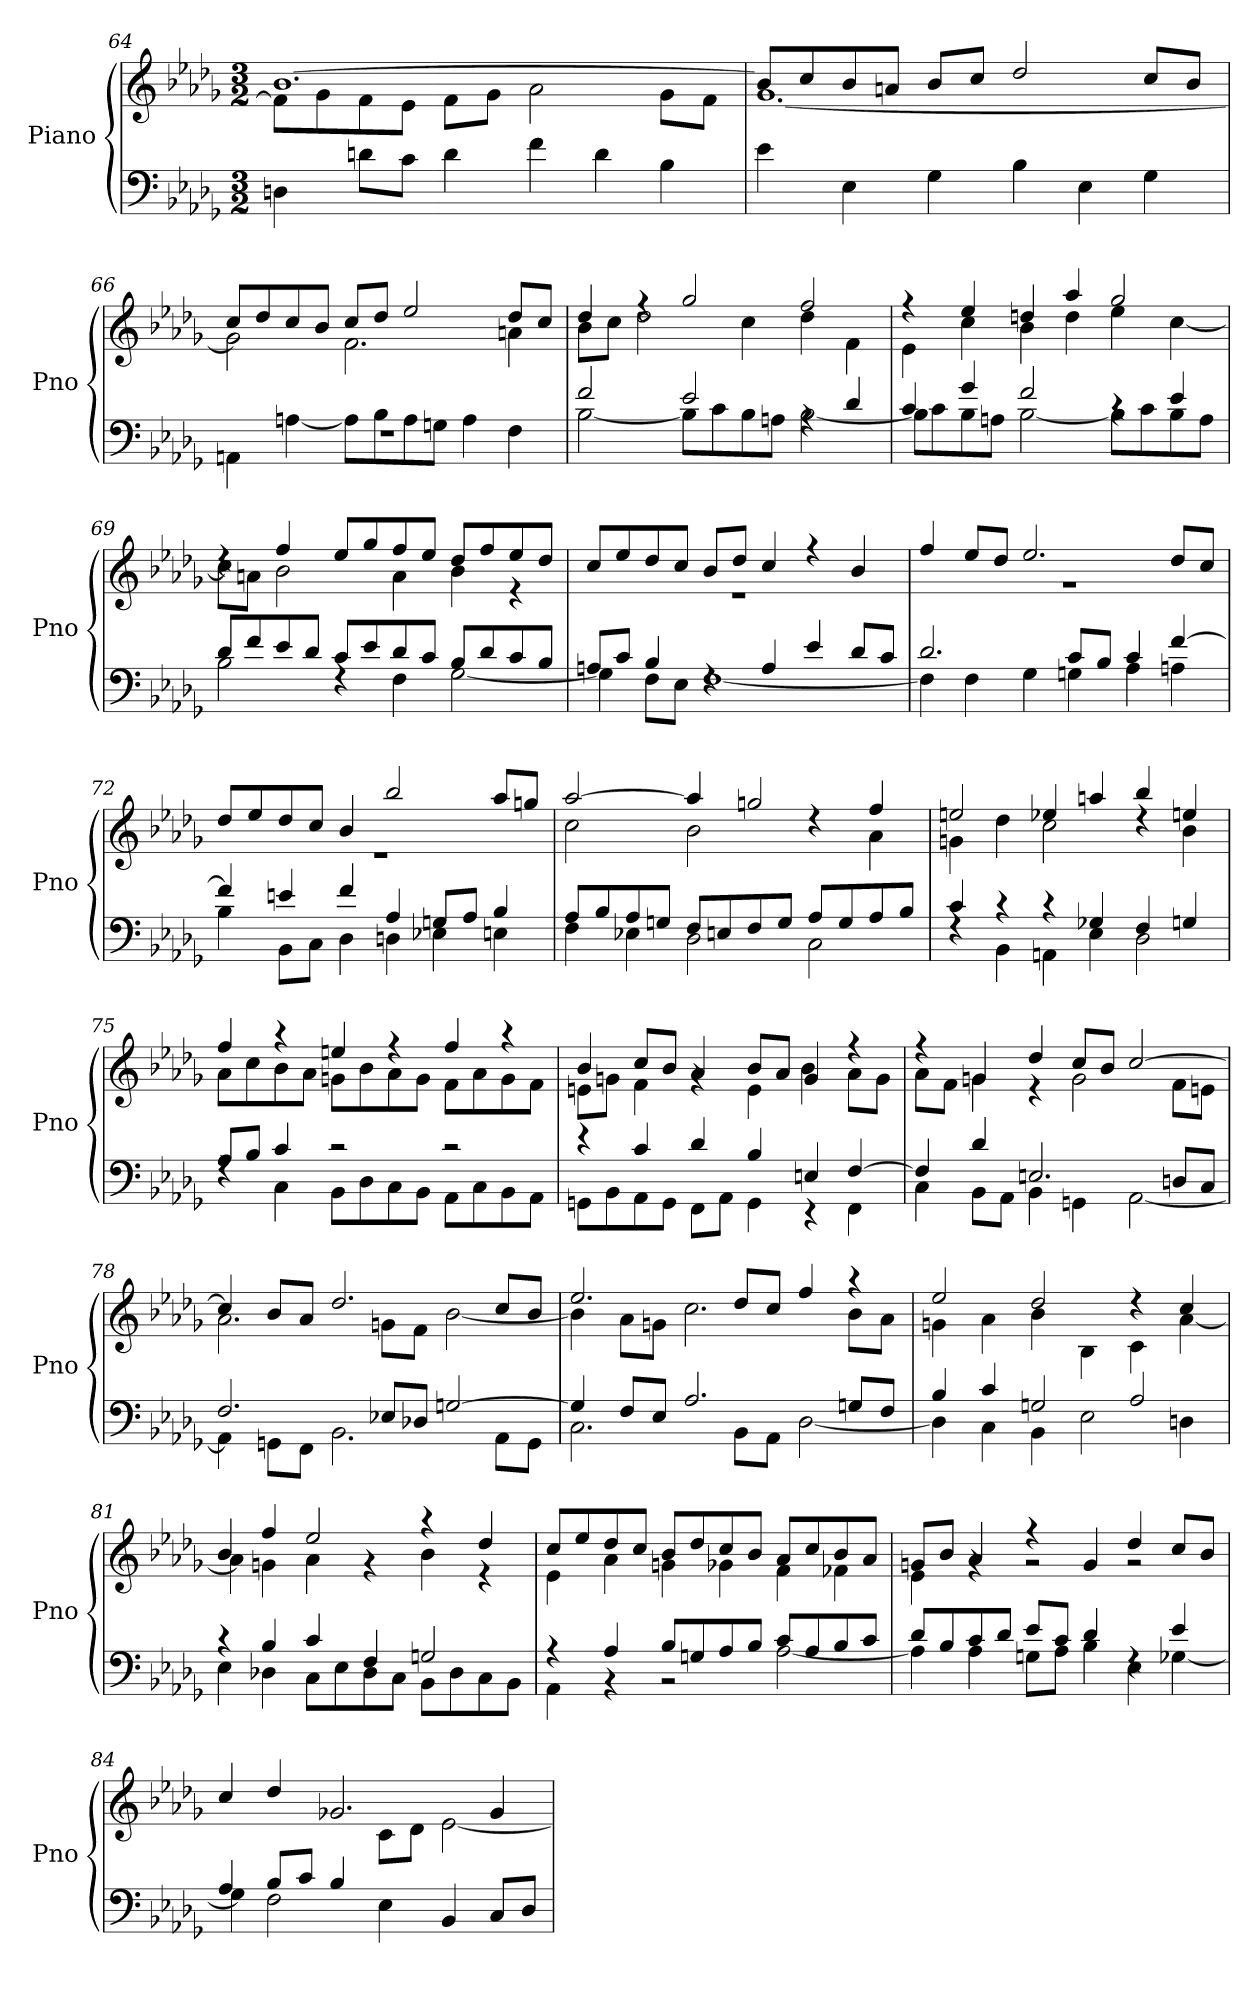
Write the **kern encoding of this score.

**kern	**kern
*part1	*part1
*staff2	*staff1
*I"Piano	*
*I'Pno	*
!!LO:LB:g=z
*clefF4	*clefG2
*k[b-e-a-d-g-]	*k[b-e-a-d-g-]
*M3/2	*M3/2
=64	=64
*	*^
4Dn\	[1.b-	8f\L]
.	.	8g-\
8dn\L	.	8f\
8c\J	.	8e-\J
4d\	.	8f\L
.	.	8g-\J
4f\	.	2a-\
4d\	.	.
4B-\	.	8g-\L
.	.	8f\J
=65	=65	=65
4e-\	8b-/L]	[1.g-
.	8cc/	.
4E-\	8b-/	.
.	8an/J	.
4G-\	8b-/L	.
.	8cc/J	.
4B-\	2dd-/	.
4E-\	.	.
4G-\	8cc/L	.
.	8b-/J	.
=66	=66	=66
*^	*	*
1.rF	4AAn\	8cc/L	2g-\]
.	.	8dd-/	.
.	[4An\	8cc/	.
.	.	8b-/J	.
.	8A\L]	8cc/L	2.f\
.	8B-\	8dd-/J	.
.	8A\	2ee-/	.
.	8Gn\J	.	.
.	4A\	.	.
.	4F\	8dd-/L	4an\
.	.	8cc/J	.
!!LO:LB:g=z	!!
=67	=67	=67	=67
2f/	[2B-\	4dd-/	8b-\L
.	.	.	8cc\J
.	.	4rff	2dd-\
2e-/	8B-\L]	2gg-/	.
.	8c\	.	.
.	8B-\	.	4cc\
.	8An\J	.	.
4rA	[2B-\	2ff/	4dd-\
4d-/	.	.	4f\
!!LO:PB:g=z	!!
=68	=68	=68	=68
4c/	8B-\L]	4r	4e-\
.	8c\	.	.
4g-/	8B-\	4ee-/	4cc\
.	8An\J	.	.
2f/	[2B-\	4ddn/	4b-\
.	.	4aa-/	4dd\
4rc	8B-\L]	2gg-/	4ee-\
.	8c\	.	.
4e-/	8B-\	.	[4cc\
.	8A\J	.	.
=69	=69	=69	=69
8d-/L	2B-\	4rdd	8cc\L]
8f/	.	.	8an\J
8e-/	.	4ff/	2b-\
8d-/J	.	.	.
8c/L	4rF	8ee-/L	.
8e-/	.	8gg-/	.
8d-/	4F\	8ff/	4a\
8c/J	.	8ee-/J	.
8B-/L	[2G-\	8dd-/L	4b-\
8d-/	.	8ff/	.
8c/	.	8ee-/	4r
8B-/J	.	8dd-/J	.
=70	=70	=70	=70
8An/L	4G-\]	8cc/L	1.r
8c/J	.	8ee-/	.
4B-/	8F\L	8dd-/	.
.	8E-\J	8cc/J	.
4rF	[1F	8b-/L	.
.	.	8dd-/J	.
4A/	.	4cc/	.
4e-/	.	4r	.
8d-/L	.	4b-/	.
8c/J	.	.	.
!!LO:LB:g=z	!!
=71	=71	=71	=71
2.d-/	4F\]	4ff/	1.r
.	4F\	8ee-/L	.
.	.	8dd-/J	.
.	4G-\	2.ee-/	.
8c/L	4Gn\	.	.
8B-/J	.	.	.
4c/	4A-\	.	.
[4f/	4An\	8dd-/L	.
.	.	8cc/J	.
!!LO:LB:g=z	!!
=72	=72	=72	=72
4f/]	4B-\	8dd-/L	1.r
.	.	8ee-/	.
4en/	8BB-\L	8dd-/	.
.	8C\J	8cc/J	.
4f/	4D-\	4b-/	.
4A-/	4Dn\	2bb-/	.
8Gn/L	4E-X\	.	.
8A-/J	.	.	.
4B-/	4En\	8aa-/L	.
.	.	8ggn/J	.
=73	=73	=73	=73
8A-/L	4F\	[2aa-/	2cc\
8B-/	.	.	.
8A-/	4E-X\	.	.
8Gn/J	.	.	.
8F/L	2D-\	4aa-/]	2b-\
8En/	.	.	.
8F/	.	2ggn/	.
8G/J	.	.	.
8A-/L	2C\	.	4rdd
8G/	.	.	.
8A-/	.	4ff/	4a-\
8B-/J	.	.	.
=74	=74	=74	=74
4c/	4rF	2een/	4gn\
4r	4BB-\	.	4dd-\
4r	4AAn\	4ee-X/	2cc\
4G-X/	4E-\	4aan/	.
4F/	2D-\	4bb-/	4rdd
4Gn/	.	4een/	4b-\
!!LO:LB:g=z	!!
=75	=75	=75	=75
8A-/L	4rF	4ff/	8a-\L
8B-/J	.	.	8cc\
4c/	4C\	4r	8b-\
.	.	.	8a-\J
2r	8BB-\L	4een/	8gn\L
.	8D-\	.	8b-\
.	8C\	4r	8a-\
.	8BB-\J	.	8g\J
2r	8AA-\L	4ff/	8f\L
.	8C\	.	8a-\
.	8BB-\	4r	8g\
.	8AA-\J	.	8f\J
!!LO:LB:g=z	!!
=76	=76	=76	=76
4r	8GGn\L	4b-/	8en\L
.	8BB-\	.	8gn\J
4c/	8AA-\	8cc/L	4f\
.	8GG\J	8b-/J	.
4d-/	8FF\L	4a-/	4rg
.	8AA-\J	.	.
4B-/	4GG\	8b-/L	4e\
.	.	8a-/J	.
4En/	4r	4g/	4b-\
[4F/	4FF\	4r	8a-\L
.	.	.	8g\J
=77	=77	=77	=77
4F/]	4C\	4r	8a-\L
.	.	.	8f\J
4d-/	8BB-\L	4gn/	4g\
.	8AA-\J	.	.
2.En/	4BB-\	4dd-/	4r
.	4GGn\	8cc/L	2g\
.	.	8b-/J	.
.	[2AA-\	[2cc/	.
8Dn/L	.	.	8f\L
8C/J	.	.	8en\J
=78	=78	=78	=78
2.F/	4AA-\]	4cc/]	2.a-\
.	8GGn\L	8b-/L	.
.	8FF\J	8a-/J	.
.	2.BB-\	2.dd-/	.
8E-X/L	.	.	8gn\L
8D-X/J	.	.	8f\J
[2Gn/	.	.	[2b-\
.	8AA-\L	8cc/L	.
.	8GG\J	8b-/J	.
!!LO:LB:g=z	!!
=79	=79	=79	=79
4G/]	2.C\	2.ee-/	4b-\]
8F/L	.	.	8a-\L
8E-/J	.	.	8gn\J
2.A-/	.	.	2.cc\
.	8BB-\L	8dd-/L	.
.	8AA-\J	8cc/J	.
.	[2D-\	4ff/	.
8Gn/L	.	4r	8b-\L
8F/J	.	.	8a-\J
!!LO:PB:g=z	!!
=80	=80	=80	=80
4B-/	4D-\]	2ee-/	4gn\
4c/	4C\	.	4a-\
2Gn/	4BB-\	2dd-/	4b-\
.	2E-\	.	4B-\
2A-/	.	4r	4c\
.	4Dn\	4cc/	[4a-\
=81	=81	=81	=81
4r	4E-\	4b-/	4a-\]
4B-/	4D-X\	4ff/	4gn\
4c/	8C\L	2ee-/	4a-\
.	8E-\	.	.
4F/	8D-\	.	4r
.	8C\J	.	.
2Gn/	8BB-\L	4r	4b-\
.	8D-\	.	.
.	8C\	4dd-/	4r
.	8BB-\J	.	.
=82	=82	=82	=82
4r	4AA-\	8cc/L	4e-\
.	.	8ee-/	.
4A-/	4r	8dd-/	4a-\
.	.	8cc/J	.
8B-/L	2r	8b-/L	4gn\
8Gn/	.	8dd-/	.
8A-/	.	8cc/	4g-X\
8B-/J	.	8b-/J	.
8c/L	[2A-\	8a-/L	4f\
8A-/	.	8cc/	.
8B-/	.	8b-/	4f-X\
8c/J	.	8a-/J	.
!!LO:LB:g=z	!!
=83	=83	=83	=83
8d-/L	4A-\]	8gn/L	4e-\
8B-/	.	8b-/J	.
8c/	4A-\	4a-/	4rg
8d-/J	.	.	.
8e-/L	8Gn\L	4r	2rg
8c/J	8A-\J	.	.
4d-/	4B-\	4g/	.
4rF	4E-\	4dd-/	2rg
4e-/	[4G-X\	8cc/L	.
.	.	8b-/J	.
!!LO:LB:g=z	!!
=84	=84	=84	=84
4A-/	4G-\]	4cc/	2.ryy
8B-/L	2F\	4dd-/	.
8c/J	.	.	.
4B-/	.	2.g-X/	.
4E-\	2.ryy	.	8c\L
.	.	.	8d-\J
4BB-/	.	.	[2e-\
8C/L	.	4g-/	.
8D-/J	.	.	.
*v	*v	*	*
*	*v	*v
=	=
*-	*-
